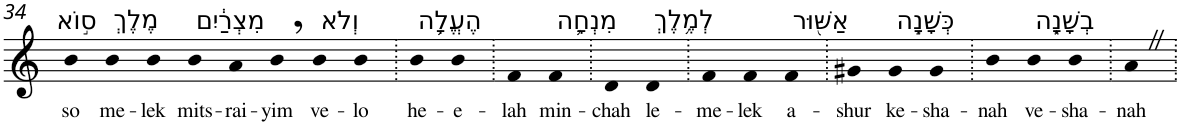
**kern	**text
*part1	*part1
*staff1	*staff1
*I"Piano	*
*I'Pno	*
!!LO:PB:g=z
*clefG2	*
*k[]	*
=34	=34
!LO:TX:a:t=ס֣וֹא	!
!	!LO:LY:b
4b	so
!LO:TX:a:t=מֶלֶךְ	!
!	!LO:LY:b
4b	me-
!	!LO:LY:b
4b	-lek
!LO:TX:a:t=מִצְרַ֔יִם	!
!	!LO:LY:b
4b	mits-
!	!LO:LY:b
4a	-rai-
!	!LO:LY:b
4b,	-yim
!LO:TX:a:t=וְלֹא	!
!	!LO:LY:b
4b	ve-
!	!LO:LY:b
4b	-lo
=35.	=35.
!LO:TX:a:t=הֶעֱלָ֥ה	!
!	!LO:LY:b
4b	he-
!	!LO:LY:b
4b	-e-
=36.	=36.
!	!LO:LY:b
4f	-lah
!LO:TX:a:t=מִנְחָ֛ה	!
!	!LO:LY:b
4f	min-
=37.	=37.
!	!LO:LY:b
4d	-chah
!LO:TX:a:t=לְמֶ֥לֶךְ	!
!	!LO:LY:b
4d	le-
=38.	=38.
!	!LO:LY:b
4f	-me-
!	!LO:LY:b
4f	-lek
!LO:TX:a:t=אַשּׁ֖וּר	!
!	!LO:LY:b
4f	a-
=39.	=39.
!	!LO:LY:b
4g#X	-shur
!LO:TX:a:t=כְּשָׁנָ֣ה	!
!	!LO:LY:b
4g#	ke-
!	!LO:LY:b
4g#	-sha-
=40.	=40.
!	!LO:LY:b
4b	-nah
!LO:TX:a:t=בְשָׁנָ֑ה	!
!	!LO:LY:b
4b	ve-
!	!LO:LY:b
4b	-sha-
=41.	=41.
!	!LO:LY:b
4aZ	-nah
=.	=.
*-	*-
